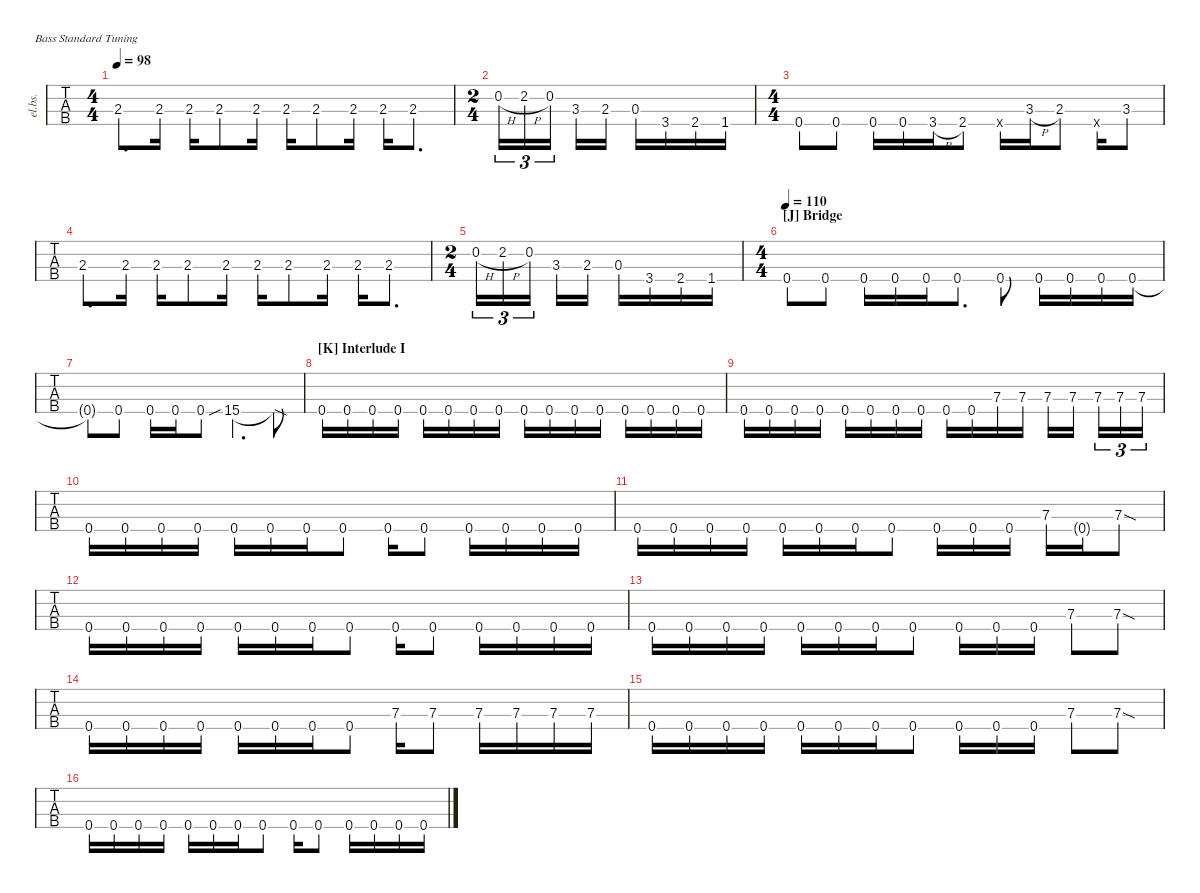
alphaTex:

\defaultSystemsLayout 4
\hideDynamics
\bracketExtendMode nobrackets
\otherSystemsTrackNameOrientation horizontal
\track ("Bass" "el.bs.") {instrument electricbassfinger}
\staff {tabs}
\tuning (G2 D2 A1 E1)
\ts (4 4)
\tempo 98
\clef f4
\ks eminor
2.3{acc forcenatural}.8{d dy mf} 2.3{acc forcenatural}.16 2.3{acc forcenatural}.16 2.3{acc forcenatural}.8 2.3{acc forcenatural}.16 2.3{acc forcenatural}.16 2.3{acc forcenatural}.8 2.3{acc forcenatural}.16 2.3{acc forcenatural}.16 2.3{acc forcenatural}.8{d} |
\ts (2 4)
\beaming (8 2 2)
0.2{h acc forcenatural}.16{tu (3 2) dy f} 2.2{h acc forcenatural}.16{tu (3 2)} 0.2{acc forcenatural}.16{tu (3 2)} 3.3{acc forcenatural}.16 2.3{acc forcenatural}.16 0.3{acc forcenatural}.16 3.4{acc forcenatural}.16 2.4{acc #}.16 1.4{acc forcenatural}.16 |
\ts (4 4)
\beaming (8 2 2 2 2)
0.4{acc forcenatural}.8 0.4{acc forcenatural}.8 0.4{acc forcenatural}.16 0.4{acc forcenatural}.16 3.4{h acc forcenatural}.16 2.4{st acc #}.8 0.4{x acc forcenatural}.16 3.3{h acc forcenatural}.16 2.3{st acc forcenatural}.8 0.4{x acc forcenatural}.16 3.3{st acc forcenatural}.8 |
2.3{acc forcenatural}.8{d dy mf} 2.3{acc forcenatural}.16 2.3{acc forcenatural}.16 2.3{acc forcenatural}.8 2.3{acc forcenatural}.16 2.3{acc forcenatural}.16 2.3{acc forcenatural}.8 2.3{acc forcenatural}.16 2.3{acc forcenatural}.16 2.3{acc forcenatural}.8{d} |
\ts (2 4)
\beaming (8 2 2)
0.2{h acc forcenatural}.16{tu (3 2) dy f} 2.2{h acc forcenatural}.16{tu (3 2)} 0.2{acc forcenatural}.16{tu (3 2)} 3.3{acc forcenatural}.16 2.3{acc forcenatural}.16 0.3{acc forcenatural}.16 3.4{acc forcenatural}.16 2.4{acc #}.16 1.4{acc forcenatural}.16 |
\ts (4 4)
\beaming (8 2 2 2 2)
\section ("J" "Bridge")
\tempo 110
0.4{acc forcenatural}.8{dy mf} 0.4{acc forcenatural}.8 0.4{acc forcenatural}.16 0.4{acc forcenatural}.16 0.4{acc forcenatural}.16 0.4{acc forcenatural}.8{d} 0.4{acc forcenatural}.8 0.4{acc forcenatural}.16 0.4{acc forcenatural}.16 0.4{acc forcenatural}.16 0.4{acc forcenatural}.16 |
0.4{t acc forcenatural}.8 0.4{acc forcenatural}.8 0.4{acc forcenatural}.16 0.4{acc forcenatural}.16 0.4{acc forcenatural}.8 15.4{sib acc forcenatural}.4{d} 15.4{sod t acc forcenatural}.8 |
\section ("K" "Interlude I")
0.4{acc forcenatural}.16 0.4{acc forcenatural}.16 0.4{acc forcenatural}.16 0.4{acc forcenatural}.16 0.4{acc forcenatural}.16 0.4{acc forcenatural}.16 0.4{acc forcenatural}.16 0.4{acc forcenatural}.16 0.4{acc forcenatural}.16 0.4{acc forcenatural}.16 0.4{acc forcenatural}.16 0.4{acc forcenatural}.16 0.4{acc forcenatural}.16 0.4{acc forcenatural}.16 0.4{acc forcenatural}.16 0.4{acc forcenatural}.16 |
0.4{acc forcenatural}.16 0.4{acc forcenatural}.16 0.4{acc forcenatural}.16 0.4{acc forcenatural}.16 0.4{acc forcenatural}.16 0.4{acc forcenatural}.16 0.4{acc forcenatural}.16 0.4{acc forcenatural}.16 0.4{acc forcenatural}.16 0.4{acc forcenatural}.16 7.3{acc forcenatural}.16 7.3{acc forcenatural}.16 7.3{acc forcenatural}.16 7.3{acc forcenatural}.16 7.3{acc forcenatural}.16{tu (3 2)} 7.3{acc forcenatural}.16{tu (3 2)} 7.3{acc forcenatural}.16{tu (3 2)} |
0.4{acc forcenatural}.16 0.4{acc forcenatural}.16 0.4{acc forcenatural}.16 0.4{acc forcenatural}.16 0.4{acc forcenatural}.16 0.4{acc forcenatural}.16 0.4{acc forcenatural}.16 0.4{acc forcenatural}.8 0.4{acc forcenatural}.16 0.4{acc forcenatural}.8 0.4{acc forcenatural}.16 0.4{acc forcenatural}.16 0.4{acc forcenatural}.16 0.4{acc forcenatural}.16 |
0.4{acc forcenatural}.16 0.4{acc forcenatural}.16 0.4{acc forcenatural}.16 0.4{acc forcenatural}.16 0.4{acc forcenatural}.16 0.4{acc forcenatural}.16 0.4{acc forcenatural}.16 0.4{acc forcenatural}.8 0.4{acc forcenatural}.16 0.4{acc forcenatural}.16 0.4{acc forcenatural}.16 7.3{acc forcenatural}.16 0.4{g acc forcenatural}.16 7.3{sod acc forcenatural}.8 |
0.4{acc forcenatural}.16 0.4{acc forcenatural}.16 0.4{acc forcenatural}.16 0.4{acc forcenatural}.16 0.4{acc forcenatural}.16 0.4{acc forcenatural}.16 0.4{acc forcenatural}.16 0.4{acc forcenatural}.8 0.4{acc forcenatural}.16 0.4{acc forcenatural}.8 0.4{acc forcenatural}.16 0.4{acc forcenatural}.16 0.4{acc forcenatural}.16 0.4{acc forcenatural}.16 |
0.4{acc forcenatural}.16 0.4{acc forcenatural}.16 0.4{acc forcenatural}.16 0.4{acc forcenatural}.16 0.4{acc forcenatural}.16 0.4{acc forcenatural}.16 0.4{acc forcenatural}.16 0.4{acc forcenatural}.8 0.4{acc forcenatural}.16 0.4{acc forcenatural}.16 0.4{acc forcenatural}.16 7.3{st acc forcenatural}.8 7.3{sod acc forcenatural}.8 |
0.4{acc forcenatural}.16 0.4{acc forcenatural}.16 0.4{acc forcenatural}.16 0.4{acc forcenatural}.16 0.4{acc forcenatural}.16 0.4{acc forcenatural}.16 0.4{acc forcenatural}.16 0.4{acc forcenatural}.8 7.3{acc forcenatural}.16 7.3{acc forcenatural}.8 7.3{acc forcenatural}.16 7.3{acc forcenatural}.16 7.3{acc forcenatural}.16 7.3{acc forcenatural}.16 |
0.4{acc forcenatural}.16 0.4{acc forcenatural}.16 0.4{acc forcenatural}.16 0.4{acc forcenatural}.16 0.4{acc forcenatural}.16 0.4{acc forcenatural}.16 0.4{acc forcenatural}.16 0.4{acc forcenatural}.8 0.4{acc forcenatural}.16 0.4{acc forcenatural}.16 0.4{acc forcenatural}.16 7.3{st acc forcenatural}.8 7.3{sod acc forcenatural}.8 |
0.4{acc forcenatural}.16 0.4{acc forcenatural}.16 0.4{acc forcenatural}.16 0.4{acc forcenatural}.16 0.4{acc forcenatural}.16 0.4{acc forcenatural}.16 0.4{acc forcenatural}.16 0.4{acc forcenatural}.8 0.4{acc forcenatural}.16 0.4{acc forcenatural}.8 0.4{acc forcenatural}.16 0.4{acc forcenatural}.16 0.4{acc forcenatural}.16 0.4{acc forcenatural}.16
